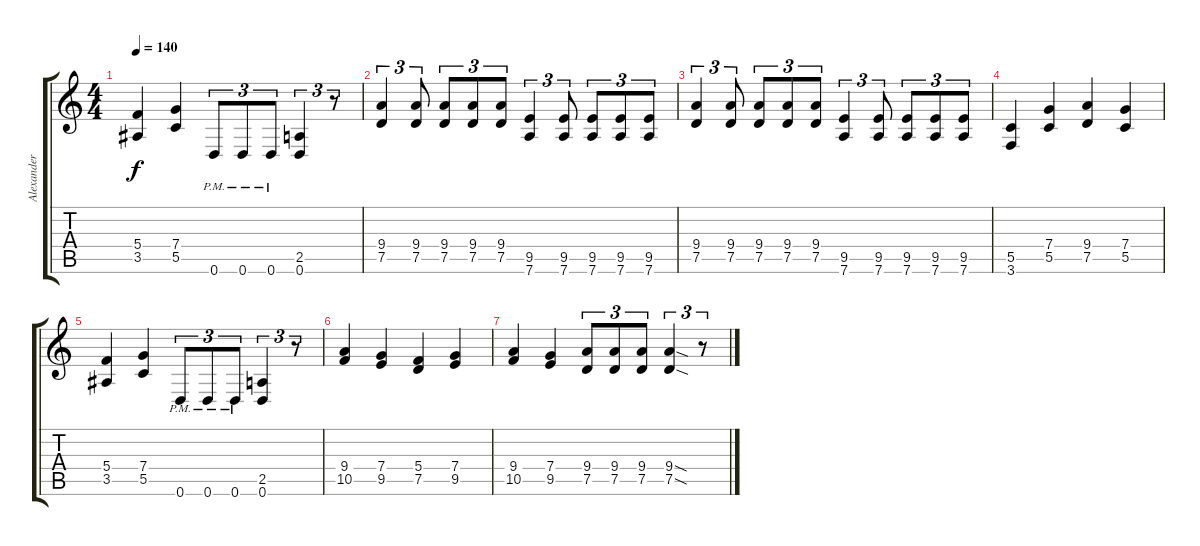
\track ("Alexander Kuoppala" "Alexander ") {instrument distortionguitar}
\staff {score tabs}
\tuning (D4 A3 F3 C3 G2 D2) {hide}
\ts (4 4)
\tempo 140
\clef g2
\ks c
(5.4 3.5).4{dy f} (7.4 5.5).4 0.6{pm}.8{tu (3 2)} 0.6{pm}.8{tu (3 2)} 0.6{pm}.8{tu (3 2)} (2.5 0.6).4{tu (3 2)} r.8{tu (3 2)} |
(9.4 7.5).4{tu (3 2)} (9.4 7.5).8{tu (3 2)} (9.4 7.5).8{tu (3 2)} (9.4 7.5).8{tu (3 2)} (9.4 7.5).8{tu (3 2)} (9.5 7.6).4{tu (3 2)} (9.5 7.6).8{tu (3 2)} (9.5 7.6).8{tu (3 2)} (9.5 7.6).8{tu (3 2)} (9.5 7.6).8{tu (3 2)} |
(9.4 7.5).4{tu (3 2)} (9.4 7.5).8{tu (3 2)} (9.4 7.5).8{tu (3 2)} (9.4 7.5).8{tu (3 2)} (9.4 7.5).8{tu (3 2)} (9.5 7.6).4{tu (3 2)} (9.5 7.6).8{tu (3 2)} (9.5 7.6).8{tu (3 2)} (9.5 7.6).8{tu (3 2)} (9.5 7.6).8{tu (3 2)} |
(5.5 3.6).4 (7.4 5.5).4 (9.4 7.5).4 (7.4 5.5).4 |
(5.4 3.5).4 (7.4 5.5).4 0.6{pm}.8{tu (3 2)} 0.6{pm}.8{tu (3 2)} 0.6{pm}.8{tu (3 2)} (2.5 0.6).4{tu (3 2)} r.8{tu (3 2)} |
(9.4 10.5).4 (7.4 9.5).4 (5.4 7.5).4 (7.4 9.5).4 |
(9.4 10.5).4 (7.4 9.5).4 (9.4 7.5).8{tu (3 2)} (9.4 7.5).8{tu (3 2)} (9.4 7.5).8{tu (3 2)} (9.4{sod} 7.5{sod}).4{tu (3 2)} r.8{tu (3 2)}
